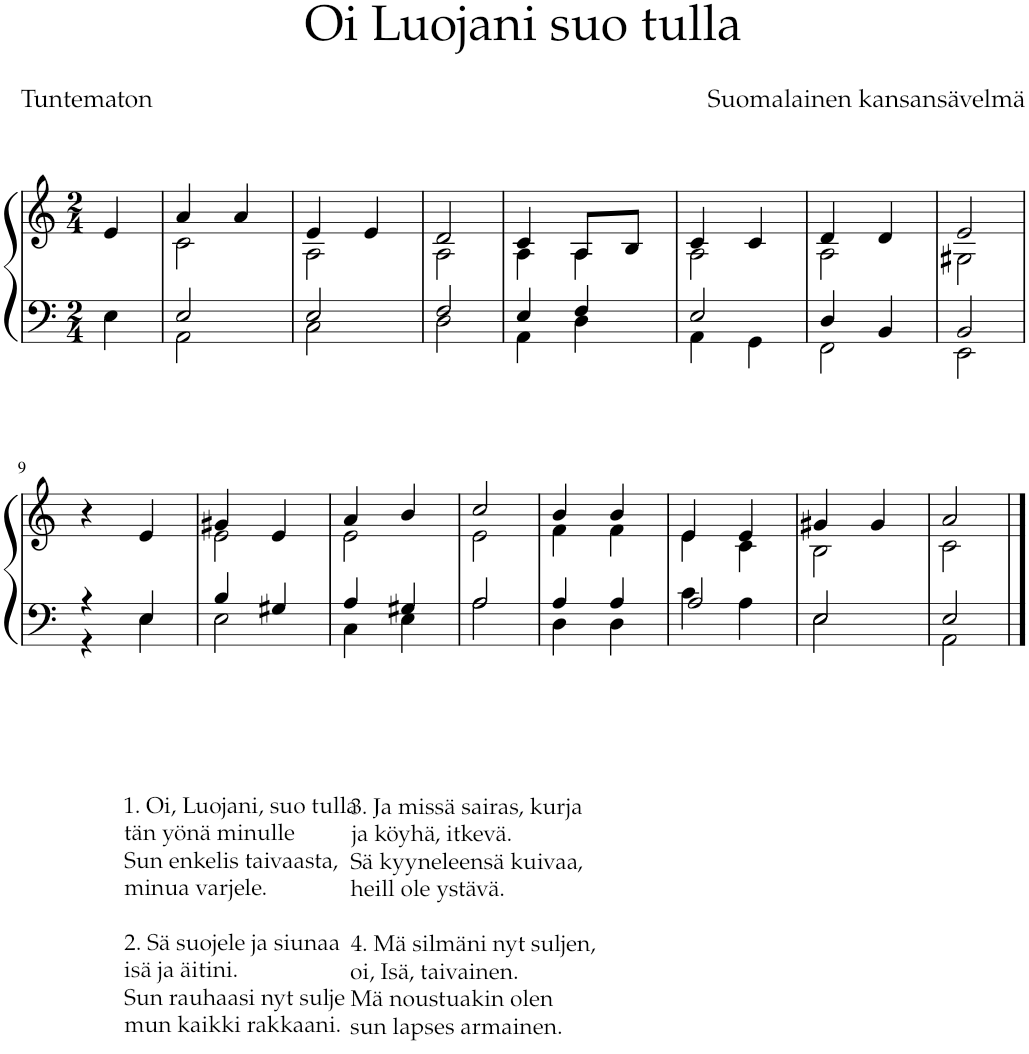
**kern	**kern
*part1	*part1
*staff2	*staff1
*I"Piano	*
*I'Pno	*
*clefF4	*clefG2
*k[]	*k[]
*M2/4	*M2/4
=1	=1
4E\	4e/
=2	=2
*^	*^
2E/	2AA\	4a/	2c\
.	.	4a/	.
=3	=3	=3	=3
2E/	2C\	4e/	2A\
.	.	4e/	.
=4	=4	=4	=4
2F/	2D\	2d/	2A\
=5	=5	=5	=5
4E/	4AA\	4c/	4A\
4F/	4D\	8A/L	4A\
.	.	8B/J	.
=6	=6	=6	=6
2E/	4AA\	4c/	2A\
.	4GG\	4c/	.
=7	=7	=7	=7
4D/	2FF\	4d/	2A\
4BB/	.	4d/	.
=8	=8	=8	=8
2BB/	2EE\	2e/	2G#X\
*	*	*v	*v
!!LO:LB:g=z
=9	=9	=9
4r	4r	4r
4E/	4E\	4e/
=10	=10	=10
*	*	*^
4B/	2E\	4g#X/	2e\
4G#X/	.	4e/	.
=11	=11	=11	=11
4A/	4C\	4a/	2e\
4G#X/	4E\	4b/	.
=12	=12	=12	=12
2A/	2A\	2cc/	2e\
=13	=13	=13	=13
4A/	4D\	4b/	4f\
4A/	4D\	4b/	4f\
=14	=14	=14	=14
2A/	4c\	4e/	4e\
.	4A\	4e/	4c\
=15	=15	=15	=15
2E/	2E\	4g#X/	2B\
.	.	4g#/	.
=16	=16	=16	=16
2E/	2AA\	2a/	2c\
*v	*v	*	*
*	*v	*v
==	==
*-	*-
